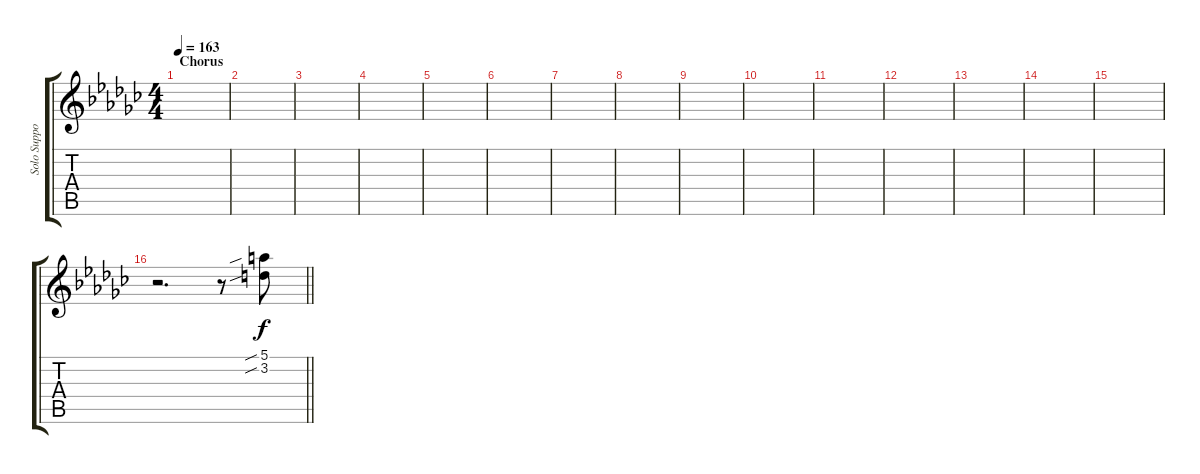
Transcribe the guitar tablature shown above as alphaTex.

\track ("Solo Support" "Solo Suppo") {instrument overdrivenguitar}
\staff {score tabs}
\tuning (E4 B3 G3 D3 A2 E2) {hide}
\ts (4 4)
\section ("" "Chorus")
\tempo 163
\clef g2
\ks gb
|
|
|
|
|
|
|
|
|
|
|
|
|
|
|
\barLineRight lightlight
r.2{d} r.8 (5.1{sib} 3.2{sib}).8
